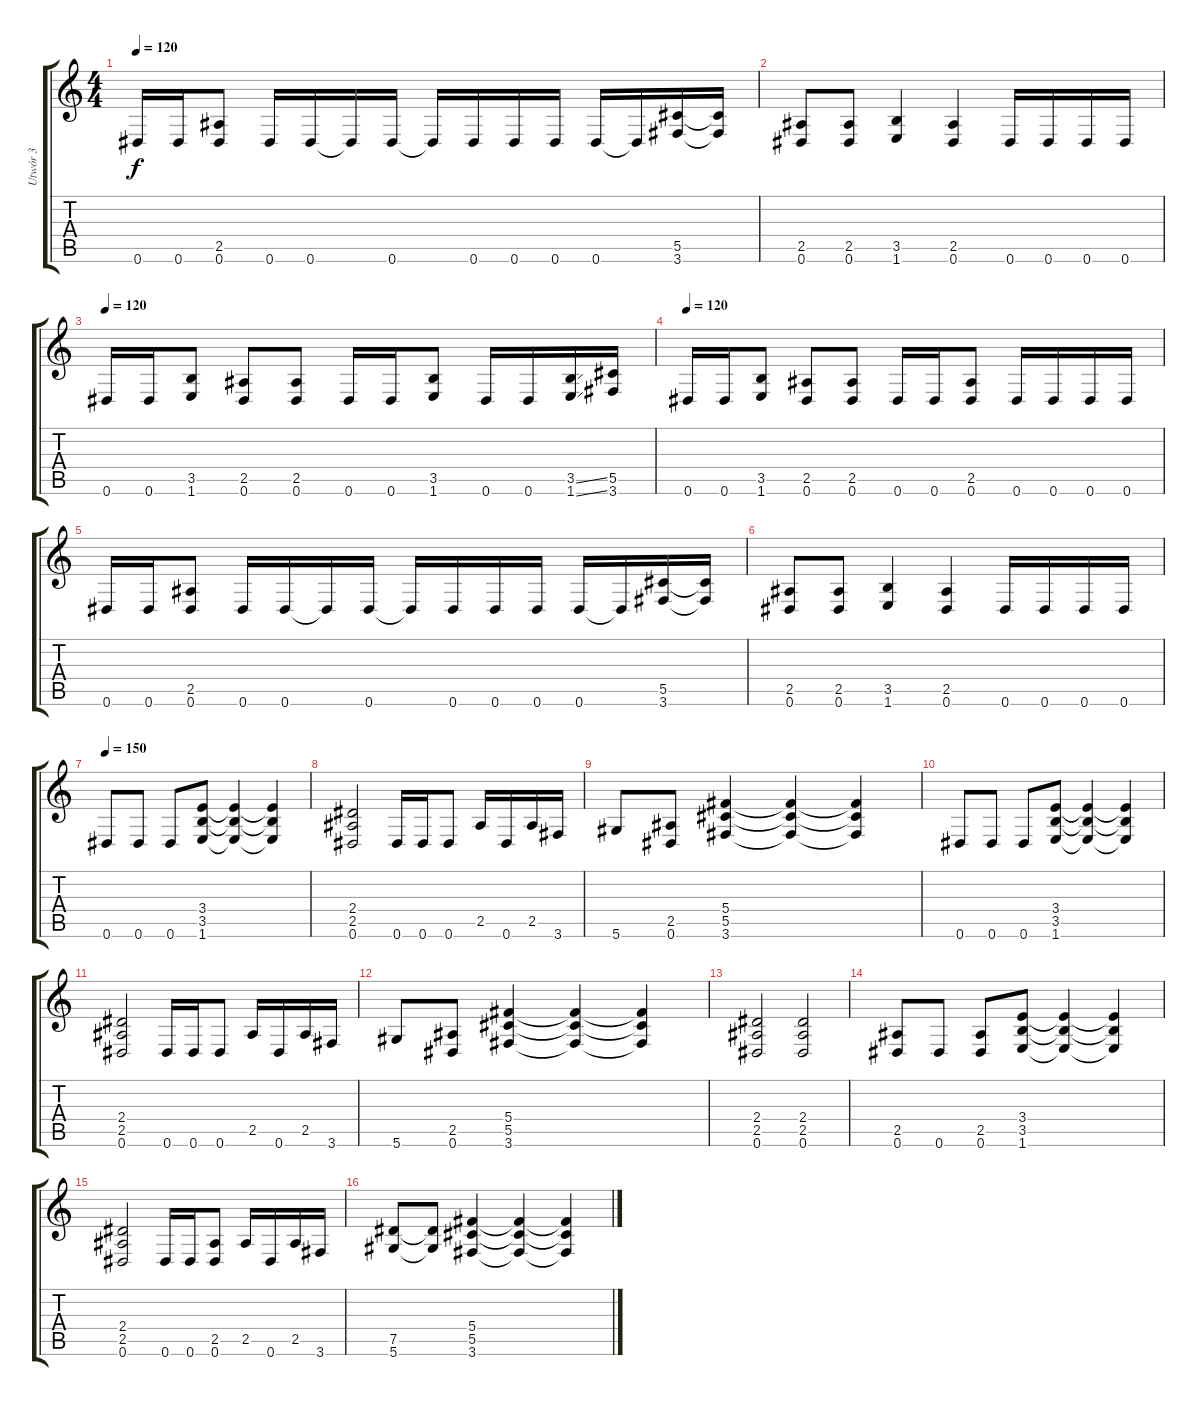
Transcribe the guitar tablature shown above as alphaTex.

\track ("Utwór 3" "Utwór 3") {instrument overdrivenguitar}
\staff {score tabs}
\tuning (Eb4 Bb3 Gb3 Db3 Ab2 Eb2) {hide}
\ts (4 4)
\tempo 120
\clef g2
\ks c
0.6.16{dy f} 0.6.16 (2.5 0.6).8 0.6.16 0.6.16 0.6{t}.16 0.6.16 0.6{t}.16 0.6.16 0.6.16 0.6.16 0.6.16 0.6{t}.16 (5.5 3.6).16 (5.5{t} 3.6{t}).16 |
(2.5 0.6).8 (2.5 0.6).8 (3.5 1.6).4 (2.5 0.6).4 0.6.16 0.6.16 0.6.16 0.6.16 |
\tempo 120
0.6.16 0.6.16 (3.5 1.6).8 (2.5 0.6).8 (2.5 0.6).8 0.6.16 0.6.16 (3.5 1.6).8 0.6.16 0.6.16 (3.5{ss} 1.6{ss}).16 (5.5 3.6).16 |
\tempo 120
0.6.16 0.6.16 (3.5 1.6).8 (2.5 0.6).8 (2.5 0.6).8 0.6.16 0.6.16 (2.5 0.6).8 0.6.16 0.6.16 0.6.16 0.6.16 |
0.6.16 0.6.16 (2.5 0.6).8 0.6.16 0.6.16 0.6{t}.16 0.6.16 0.6{t}.16 0.6.16 0.6.16 0.6.16 0.6.16 0.6{t}.16 (5.5 3.6).16 (5.5{t} 3.6{t}).16 |
(2.5 0.6).8 (2.5 0.6).8 (3.5 1.6).4 (2.5 0.6).4 0.6.16 0.6.16 0.6.16 0.6.16 |
\tempo 150
0.6.8 0.6.8 0.6.8 (3.4 3.5 1.6).8 (3.4{t} 3.5{t} 1.6{t}).4 (3.4{t} 3.5{t} 1.6{t}).4 |
(2.4 2.5 0.6).2 0.6.16 0.6.16 0.6.8 2.5.16 0.6.16 2.5.16 3.6.16 |
5.6.8 (2.5 0.6).8 (5.4 5.5 3.6).4 (5.4{t} 5.5{t} 3.6{t}).4 (5.4{t} 5.5{t} 3.6{t}).4 |
0.6.8 0.6.8 0.6.8 (3.4 3.5 1.6).8 (3.4{t} 3.5{t} 1.6{t}).4 (3.4{t} 3.5{t} 1.6{t}).4 |
(2.4 2.5 0.6).2 0.6.16 0.6.16 0.6.8 2.5.16 0.6.16 2.5.16 3.6.16 |
5.6.8 (2.5 0.6).8 (5.4 5.5 3.6).4 (5.4{t} 5.5{t} 3.6{t}).4 (5.4{t} 5.5{t} 3.6{t}).4 |
(2.4 2.5 0.6).2 (2.4 2.5 0.6).2 |
(2.5 0.6).8 0.6.8 (2.5 0.6).8 (3.4 3.5 1.6).8 (3.4{t} 3.5{t} 1.6{t}).4 (3.4{t} 3.5{t} 1.6{t}).4 |
(2.4 2.5 0.6).2 0.6.16 0.6.16 (2.5 0.6).8 2.5.16 0.6.16 2.5.16 3.6.16 |
(7.5 5.6).8 (7.5{t} 5.6{t}).8 (5.4 5.5 3.6).4 (5.4{t} 5.5{t} 3.6{t}).4 (5.4{t} 5.5{t} 3.6{t}).4
